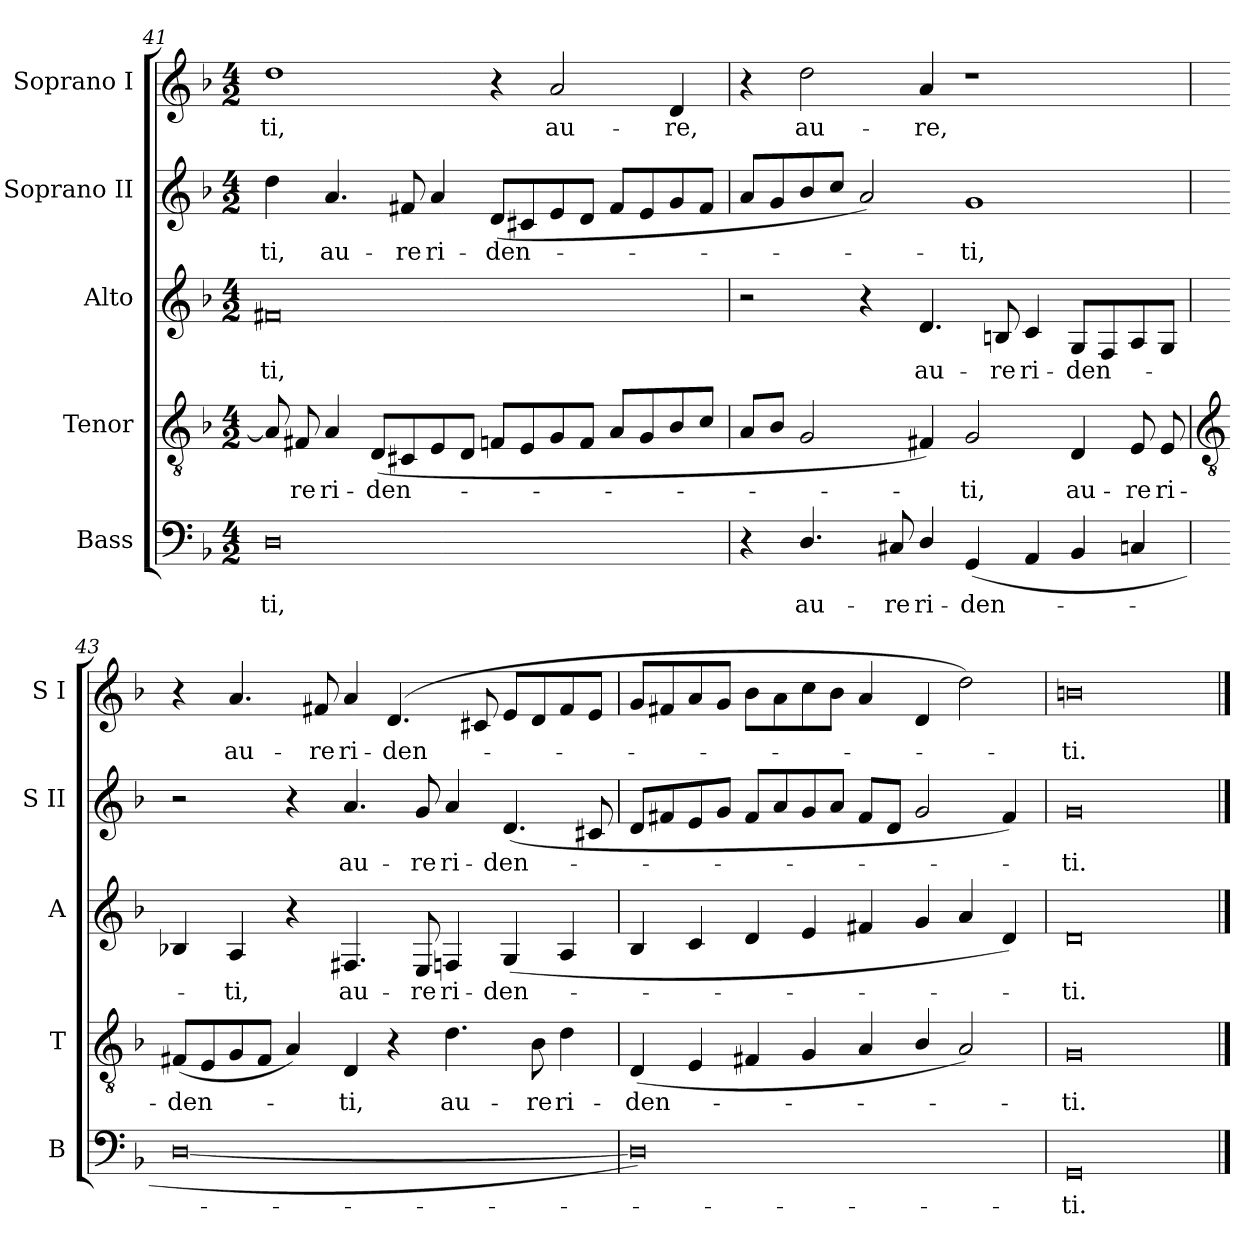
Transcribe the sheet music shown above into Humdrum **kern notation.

**kern	**text	**kern	**text	**kern	**text	**kern	**text	**kern	**text
*part5	*part5	*part4	*part4	*part3	*part3	*part2	*part2	*part1	*part1
*staff5	*staff5	*staff4	*staff4	*staff3	*staff3	*staff2	*staff2	*staff1	*staff1
*I"Bass	*	*I"Tenor	*	*I"Alto	*	*I"Soprano II	*	*I"Soprano I	*
*I'B	*	*I'T	*	*I'A	*	*I'S II	*	*I'S I	*
*clefF4	*	*clefGv2	*	*clefG2	*	*clefG2	*	*clefG2	*
*k[b-]	*	*k[b-]	*	*k[b-]	*	*k[b-]	*	*k[b-]	*
*F:	*	*F:	*	*F:	*	*F:	*	*F:	*
*M4/2	*	*M4/2	*	*M4/2	*	*M4/2	*	*M4/2	*
=41	=41	=41	=41	=41	=41	=41	=41	=41	=41
!	!LO:LY:b	!	!	!	!LO:LY:b	!	!LO:LY:b	!	!LO:LY:b
0D	ti,	8A]	.	0f#X	ti,	4dd	ti,	1dd	ti,
!	!	!	!LO:LY:b	!	!	!	!	!	!
.	.	8F#X	re	.	.	.	.	.	.
!	!	!	!LO:LY:b	!	!	!	!LO:LY:b	!	!
.	.	4A	ri-	.	.	4.a	au-	.	.
!	!	!	!LO:LY:b	!	!	!	!	!	!
.	.	(<8DL	-den-	.	.	.	.	.	.
!	!	!	!	!	!	!	!LO:LY:b	!	!
.	.	8C#X	.	.	.	8f#X	-re	.	.
!	!	!	!	!	!	!	!LO:LY:b	!	!
.	.	8E	.	.	.	4a	ri-	.	.
.	.	8DJ	.	.	.	.	.	.	.
!	!	!	!	!	!	!	!LO:LY:b	!	!
.	.	8FnL	.	.	.	(<8dL	-den-	4r	.
.	.	8E	.	.	.	8c#X	.	.	.
!	!	!	!	!	!	!	!	!	!LO:LY:b
.	.	8G	.	.	.	8e	.	2a	au-
.	.	8FJ	.	.	.	8dJ	.	.	.
.	.	8AL	.	.	.	8f#L	.	.	.
.	.	8G	.	.	.	8e	.	.	.
!	!	!	!	!	!	!	!	!	!LO:LY:b
.	.	8B-	.	.	.	8g	.	4d	-re,
.	.	8cJ	.	.	.	8f#J	.	.	.
=42	=42	=42	=42	=42	=42	=42	=42	=42	=42
4r	.	8AL	.	2r	.	8aL	.	4r	.
.	.	8B-J	.	.	.	8g	.	.	.
!	!LO:LY:b	!	!	!	!	!	!	!	!LO:LY:b
4.D/	au-	2G	.	.	.	8b-	.	2dd	au-
.	.	.	.	.	.	8ccJ	.	.	.
.	.	.	.	4r	.	2a)	.	.	.
!	!LO:LY:b	!	!	!	!	!	!	!	!
8C#X	-re	.	.	.	.	.	.	.	.
!	!LO:LY:b	!	!	!	!LO:LY:b	!	!	!	!LO:LY:b
4D/	ri-	4F#X)	.	4.d	au-	.	.	4a	-re,
!	!LO:LY:b	!	!LO:LY:b	!	!	!	!LO:LY:b	!	!
(<4GG	-den-	2G	ti,	.	.	1g	ti,	1r	.
!	!	!	!	!	!LO:LY:b	!	!	!	!
.	.	.	.	8Bn	-re	.	.	.	.
!	!	!	!	!	!LO:LY:b	!	!	!	!
4AA	.	.	.	4c	ri-	.	.	.	.
!	!	!	!LO:LY:b	!	!LO:LY:b	!	!	!	!
4BB-	.	4D	au-	8GL	-den-	.	.	.	.
.	.	.	.	8F	.	.	.	.	.
!	!	!	!LO:LY:b	!	!	!	!	!	!
4Cn	.	8E	-re	8A	.	.	.	.	.
!	!	!	!LO:LY:b	!	!	!	!	!	!
.	.	8E	ri-	8GJ	.	.	.	.	.
!!LO:LB:g=z
=43	=43	=43	=43	=43	=43	=43	=43	=43	=43
*	*	*clefGv2	*	*	*	*	*	*	*
!	!	!	!LO:LY:b	!	!	!	!	!	!
[0D/	.	(<8F#XL	-den-	4B-X	.	2r	.	4r	.
.	.	8E	.	.	.	.	.	.	.
!	!	!	!	!	!LO:LY:b	!	!	!	!LO:LY:b
.	.	8G	.	4A	ti,	.	.	4.a	au-
.	.	8F#J	.	.	.	.	.	.	.
.	.	4A)	.	4r	.	4r	.	.	.
!	!	!	!	!	!	!	!	!	!LO:LY:b
.	.	.	.	.	.	.	.	8f#X	-re
!	!	!	!LO:LY:b	!	!LO:LY:b	!	!LO:LY:b	!	!LO:LY:b
.	.	4D	ti,	4.F#X	au-	4.a	au-	4a	ri-
!	!	!	!	!	!	!	!	!	!LO:LY:b
.	.	4r	.	.	.	.	.	(>4.d	-den-
!	!	!	!	!	!LO:LY:b	!	!LO:LY:b	!	!
.	.	.	.	8E	-re	8g	-re	.	.
!	!	!	!LO:LY:b	!	!LO:LY:b	!	!LO:LY:b	!	!
.	.	4.d	au-	4Fn	ri-	4a	ri-	.	.
.	.	.	.	.	.	.	.	8c#X	.
!	!	!	!	!	!LO:LY:b	!	!LO:LY:b	!	!
.	.	.	.	(<4G	-den-	(<4.d	-den-	8eL	.
!	!	!	!LO:LY:b	!	!	!	!	!	!
.	.	8B-	-re	.	.	.	.	8d	.
!	!	!	!LO:LY:b	!	!	!	!	!	!
.	.	4d	ri-	4A	.	.	.	8f#	.
.	.	.	.	.	.	8c#X	.	8eJ	.
=44	=44	=44	=44	=44	=44	=44	=44	=44	=44
!	!	!	!LO:LY:b	!	!	!	!	!	!
0D/])	.	(<4D	-den-	4B-	.	8dL	.	8gL	.
.	.	.	.	.	.	8f#X	.	8f#X	.
.	.	4E	.	4c	.	8e	.	8a	.
.	.	.	.	.	.	8gJ	.	8gJ	.
.	.	4F#X	.	4d	.	8f#L	.	8b-L	.
.	.	.	.	.	.	8a	.	8a	.
.	.	4G	.	4e	.	8g	.	8cc	.
.	.	.	.	.	.	8aJ	.	8b-J	.
.	.	4A	.	4f#X	.	8f#L	.	4a	.
.	.	.	.	.	.	8dJ	.	.	.
.	.	4B-/	.	4g	.	2g	.	4d	.
.	.	2A)	.	4a	.	.	.	2dd)	.
.	.	.	.	4d)	.	4f#)	.	.	.
=45	=45	=45	=45	=45	=45	=45	=45	=45	=45
!	!LO:LY:b	!	!LO:LY:b	!	!LO:LY:b	!	!LO:LY:b	!	!LO:LY:b
0GG	ti.	0G	ti.	0d	ti.	0g	ti.	0bn	ti.
==	==	==	==	==	==	==	==	==	==
*-	*-	*-	*-	*-	*-	*-	*-	*-	*-
